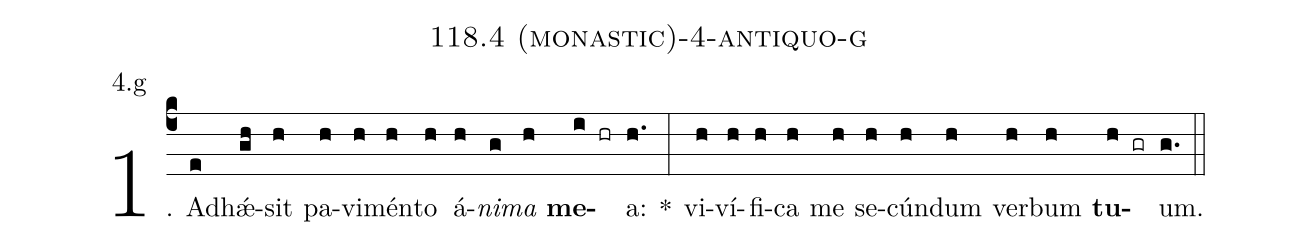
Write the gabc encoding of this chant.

name: 118.4 (monastic)-4-antiquo-g;
annotation: 4.g;
%%
(c4)1. Ad(e)hǽ(gh)sit(h) pa(h)vi(h)mén(h)to(h) á(h)<i>ni</i>(g)<i>ma</i>(h) <b>me</b>(i hr)a:(h.) *(:) vi(h)ví(h)fi(h)ca(h) me(h) se(h)cún(h)dum(h) ver(h)bum(h) <b>tu</b>(h gr)um.(g.) (::)
